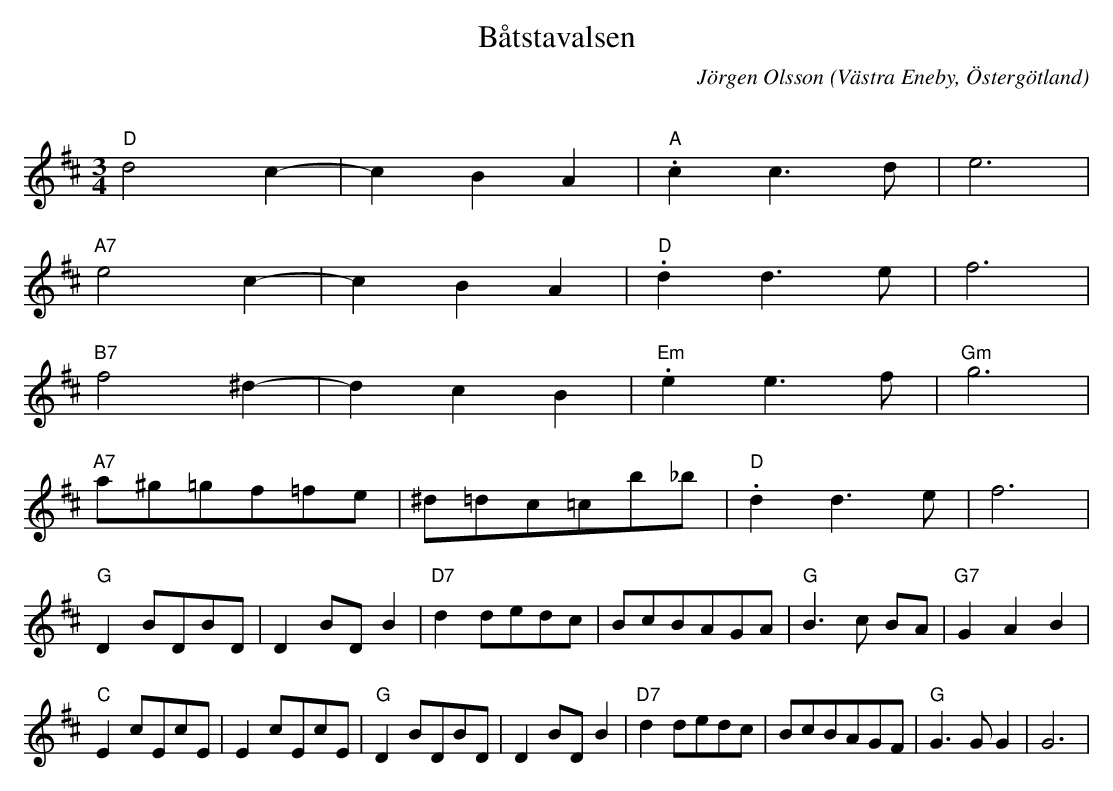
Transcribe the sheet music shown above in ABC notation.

X:1
T:Båtstavalsen
C:Jörgen Olsson
O:Västra Eneby, Östergötland
Q:160
M:3/4
L:1/8
K:D
"D"d4 c2-|c2B2A2 |"A".c2 c3 d|e6 |
"A7" e4 c2-|c2B2A2 |"D".d2 d3 e|f6 |
"B7"f4 ^d2-|d2c2B2 |"Em".e2 e3 f|"Gm"g6 |
"A7" a^g=gf=fe|^d=dc=cb_b|"D".d2 d3 e|f6 |
"G" D2 BDBD |D2 BD B2 |"D7"d2 dedc| BcBAGA|"G"B3 c BA|"G7" G2A2B2|
"C"E2 cEcE |E2 cEcE|"G" D2 BDBD |D2 BD B2 |"D7"d2 dedc| BcBAGF|"G" G3 G G2| G6 |
